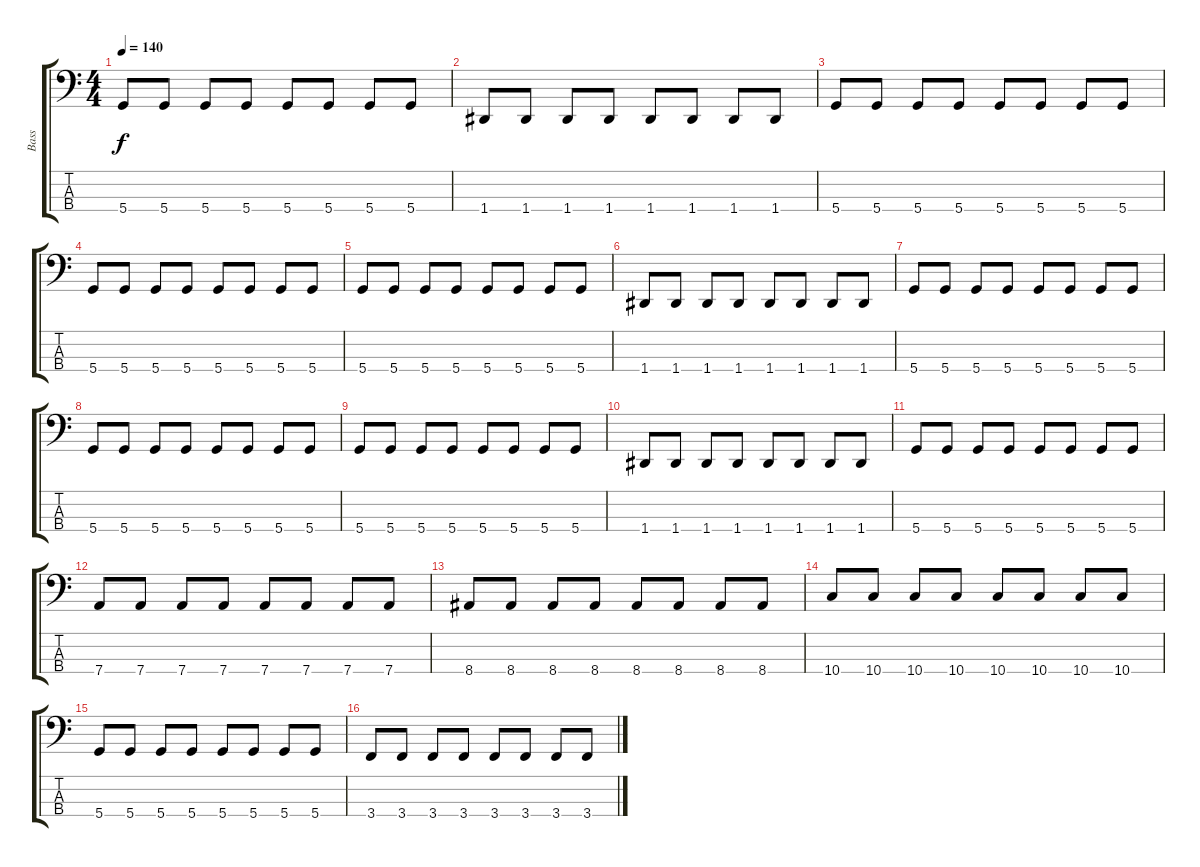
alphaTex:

\track ("Bass" "Bass") {instrument electricbassfinger}
\staff {score tabs}
\tuning (G2 D2 A1 D1) {hide}
\ts (4 4)
\tempo 140
\clef f4
\ks c
5.4.8{dy f} 5.4.8 5.4.8 5.4.8 5.4.8 5.4.8 5.4.8 5.4.8 |
1.4.8 1.4.8 1.4.8 1.4.8 1.4.8 1.4.8 1.4.8 1.4.8 |
5.4.8 5.4.8 5.4.8 5.4.8 5.4.8 5.4.8 5.4.8 5.4.8 |
5.4.8 5.4.8 5.4.8 5.4.8 5.4.8 5.4.8 5.4.8 5.4.8 |
5.4.8 5.4.8 5.4.8 5.4.8 5.4.8 5.4.8 5.4.8 5.4.8 |
1.4.8 1.4.8 1.4.8 1.4.8 1.4.8 1.4.8 1.4.8 1.4.8 |
5.4.8 5.4.8 5.4.8 5.4.8 5.4.8 5.4.8 5.4.8 5.4.8 |
5.4.8 5.4.8 5.4.8 5.4.8 5.4.8 5.4.8 5.4.8 5.4.8 |
5.4.8 5.4.8 5.4.8 5.4.8 5.4.8 5.4.8 5.4.8 5.4.8 |
1.4.8 1.4.8 1.4.8 1.4.8 1.4.8 1.4.8 1.4.8 1.4.8 |
5.4.8 5.4.8 5.4.8 5.4.8 5.4.8 5.4.8 5.4.8 5.4.8 |
7.4.8 7.4.8 7.4.8 7.4.8 7.4.8 7.4.8 7.4.8 7.4.8 |
8.4.8 8.4.8 8.4.8 8.4.8 8.4.8 8.4.8 8.4.8 8.4.8 |
10.4.8 10.4.8 10.4.8 10.4.8 10.4.8 10.4.8 10.4.8 10.4.8 |
5.4.8 5.4.8 5.4.8 5.4.8 5.4.8 5.4.8 5.4.8 5.4.8 |
3.4.8 3.4.8 3.4.8 3.4.8 3.4.8 3.4.8 3.4.8 3.4.8
